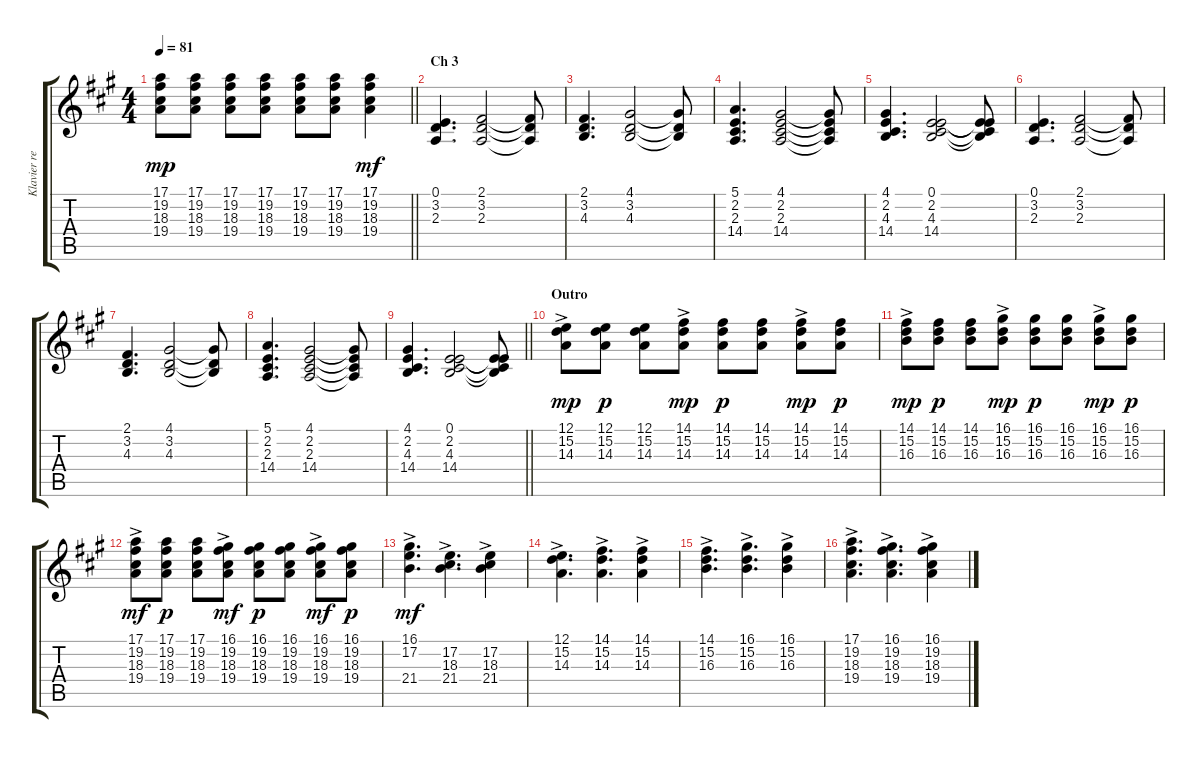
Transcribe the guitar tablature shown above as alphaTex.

\track ("Klavier rechts" "Klavier re") {instrument brightacousticpiano}
\staff {score tabs}
\tuning (E4 B3 G3 D3 A2 E2) {hide}
\ts (4 4)
\tempo 81
\clef g2
\barLineRight lightlight
\ks f#minor
(17.1 19.2 18.3 19.4).8{dy mp} (17.1 19.2 18.3 19.4).8 (17.1 19.2 18.3 19.4).8 (17.1 19.2 18.3 19.4).8 (17.1 19.2 18.3 19.4).8 (17.1 19.2 18.3 19.4).8 (17.1 19.2 18.3 19.4).4{dy mf} |
\section ("" "Ch 3")
(0.1 3.2 2.3).4{d} (2.1 3.2 2.3).2 (2.1{t} 3.2{t} 2.3{t}).8 |
(2.1 3.2 4.3).4{d} (4.1 3.2 4.3).2 (4.1{t} 3.2{t} 4.3{t}).8 |
(5.1 2.2 2.3 14.4).4{d} (4.1 2.2 2.3 14.4).2 (4.1{t} 2.2{t} 2.3{t} 14.4{t}).8 |
(4.1 2.2 4.3 14.4).4{d} (0.1 2.2 4.3 14.4).2 (0.1{t} 2.2{t} 4.3{t} 14.4{t}).8 |
(0.1 3.2 2.3).4{d} (2.1 3.2 2.3).2 (2.1{t} 3.2{t} 2.3{t}).8 |
(2.1 3.2 4.3).4{d} (4.1 3.2 4.3).2 (4.1{t} 3.2{t} 4.3{t}).8 |
(5.1 2.2 2.3 14.4).4{d} (4.1 2.2 2.3 14.4).2 (4.1{t} 2.2{t} 2.3{t} 14.4{t}).8 |
\barLineRight lightlight
(4.1 2.2 4.3 14.4).4{d} (0.1 2.2 4.3 14.4).2 (0.1{t} 2.2{t} 4.3{t} 14.4{t}).8 |
\section ("" "Outro")
(12.1{ac} 15.2 14.3).8{dy mp} (12.1 15.2 14.3).8{dy p} (12.1 15.2 14.3).8 (14.1{ac} 15.2 14.3).8{dy mp} (14.1 15.2 14.3).8{dy p} (14.1 15.2 14.3).8 (14.1{ac} 15.2 14.3).8{dy mp} (14.1 15.2 14.3).8{dy p} |
(14.1{ac} 15.2 16.3).8{dy mp} (14.1 15.2 16.3).8{dy p} (14.1 15.2 16.3).8 (16.1{ac} 15.2 16.3).8{dy mp} (16.1 15.2 16.3).8{dy p} (16.1 15.2 16.3).8 (16.1{ac} 15.2 16.3).8{dy mp} (16.1 15.2 16.3).8{dy p} |
(17.1{ac} 19.2 18.3 19.4).8{dy mf} (17.1 19.2 18.3 19.4).8{dy p} (17.1 19.2 18.3 19.4).8 (16.1{ac} 19.2 18.3 19.4).8{dy mf} (16.1 19.2 18.3 19.4).8{dy p} (16.1 19.2 18.3 19.4).8 (16.1{ac} 19.2 18.3 19.4).8{dy mf} (16.1 19.2 18.3 19.4).8{dy p} |
(16.1{ac} 17.2 21.4).4{d dy mf} (17.2{ac} 18.3 21.4).4{d} (17.2{ac} 18.3 21.4).4 |
(12.1{ac} 15.2 14.3).4{d} (14.1{ac} 15.2 14.3).4{d} (14.1{ac} 15.2 14.3).4 |
(14.1{ac} 15.2 16.3).4{d} (16.1{ac} 15.2 16.3).4{d} (16.1{ac} 15.2 16.3).4 |
(17.1{ac} 19.2 18.3 19.4).4{d} (16.1{ac} 19.2 18.3 19.4).4{d} (16.1{ac} 19.2 18.3 19.4).4
